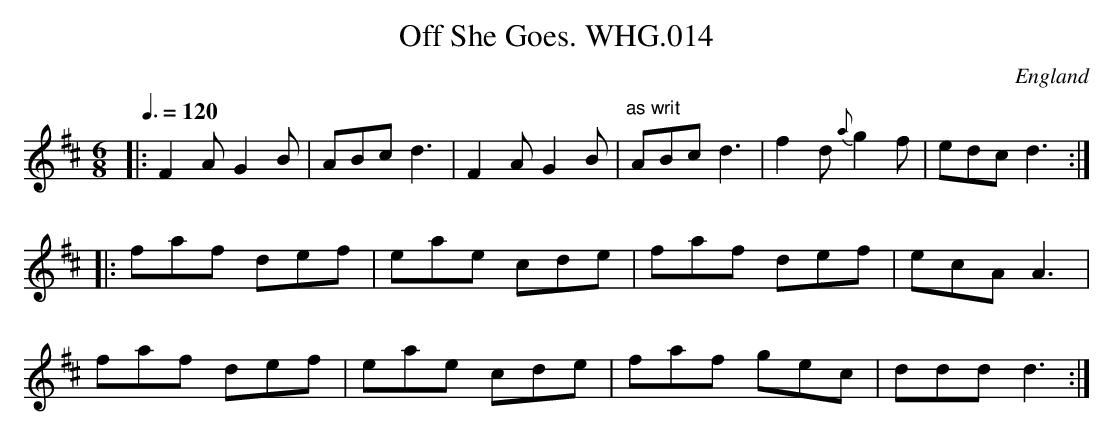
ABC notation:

X:1
T:Off She Goes. WHG.014
O:England
M:6/8
L:1/8
Q:3/8=120
K:D
|:F2A G2B|ABc d3|F2A G2B|"^as writ"ABc d3|\
f2d {a}g2f|edc d3:|
|:faf def|eae cde|faf def|ecA A3|
faf def|eae cde|faf gec|ddd d3:|
